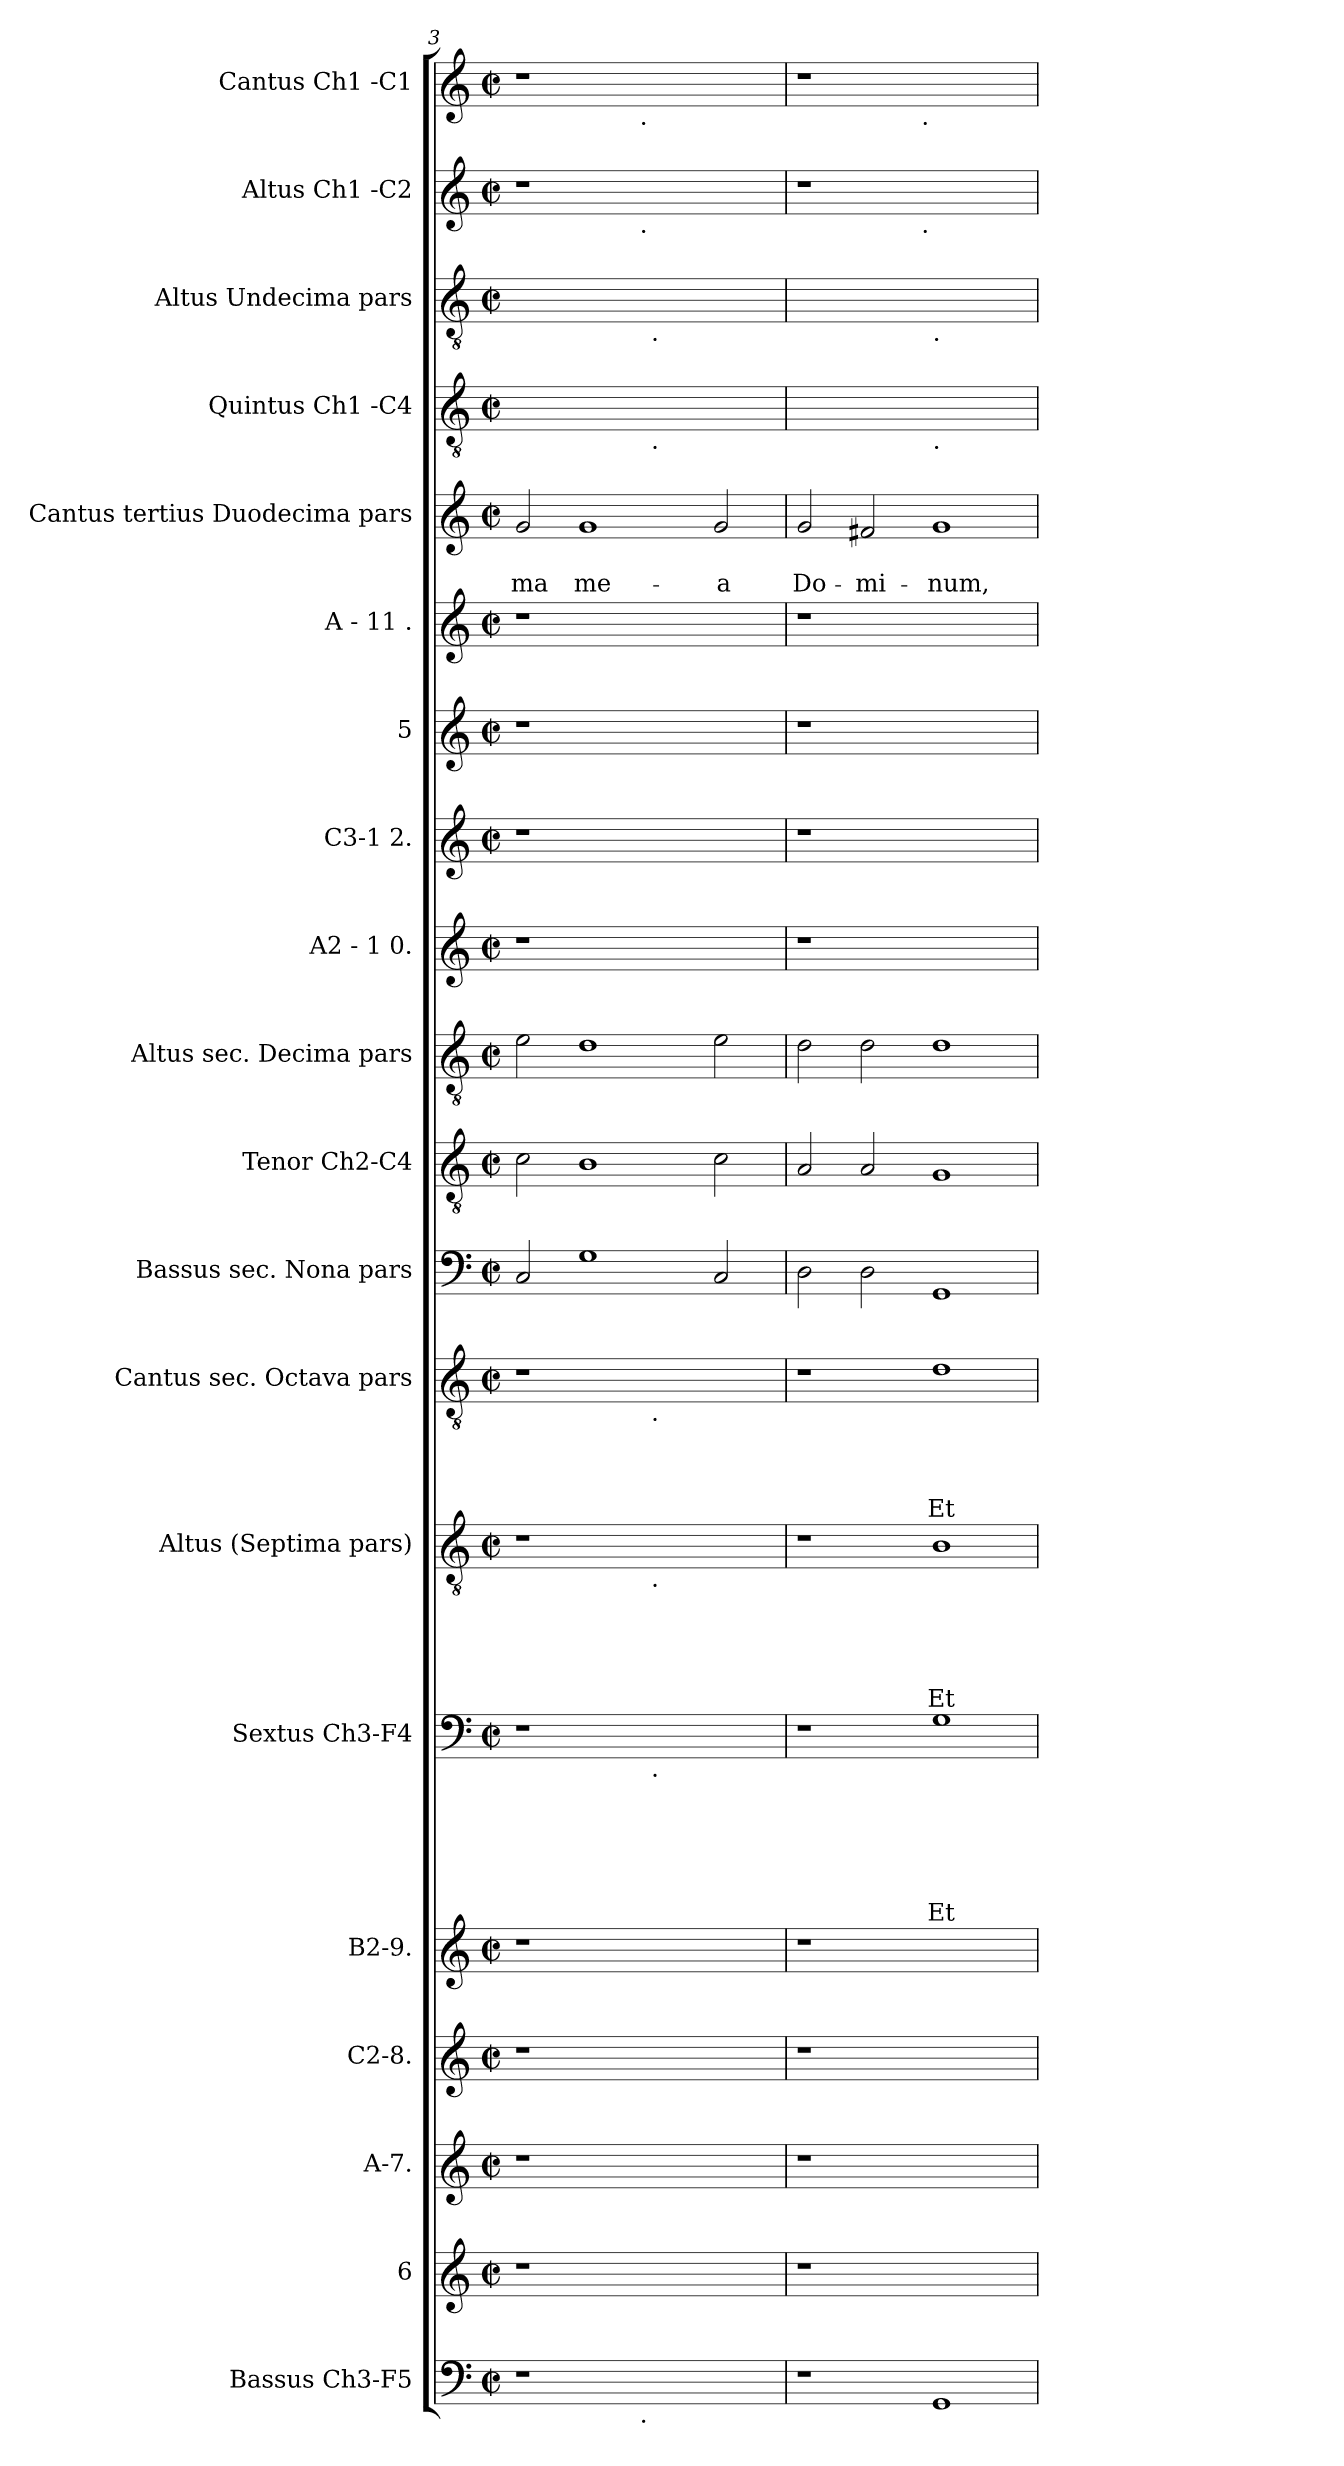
**kern	**kern	**kern	**kern	**kern	**kern	**text	**text	**text	**text	**text	**text	**kern	**text	**text	**text	**text	**text	**kern	**text	**text	**text	**text	**kern	**kern	**kern	**kern	**kern	**kern	**kern	**kern	**text	**text	**kern	**kern	**kern	**kern
*part20	*part19	*part18	*part17	*part16	*part15	*part15	*part15	*part15	*part15	*part15	*part15	*part14	*part14	*part14	*part14	*part14	*part14	*part13	*part13	*part13	*part13	*part13	*part12	*part11	*part10	*part9	*part8	*part7	*part6	*part5	*part5	*part5	*part4	*part3	*part2	*part1
*staff20	*staff19	*staff18	*staff17	*staff16	*staff15	*staff15	*staff15	*staff15	*staff15	*staff15	*staff15	*staff14	*staff14	*staff14	*staff14	*staff14	*staff14	*staff13	*staff13	*staff13	*staff13	*staff13	*staff12	*staff11	*staff10	*staff9	*staff8	*staff7	*staff6	*staff5	*staff5	*staff5	*staff4	*staff3	*staff2	*staff1
*I"Bassus Ch3-F5	*I"6	*I"A-7.	*I"C2-8.	*I"B2-9.	*I"Sextus Ch3-F4	*	*	*	*	*	*	*I"Altus (Septima pars)	*	*	*	*	*	*I"Cantus sec. Octava pars	*	*	*	*	*I"Bassus sec. Nona pars	*I"Tenor Ch2-C4	*I"Altus sec. Decima pars	*I"A2 - 1 0.	*I"C3-1 2.	*I"5	*I"A - 11 .	*I"Cantus tertius Duodecima pars	*	*	*I"Quintus Ch1 -C4	*I"Altus Undecima pars	*I"Altus Ch1 -C2	*I"Cantus Ch1 -C1
*I'B	*	*I'A-7.	*I'C2-8.	*I'B2-9.	*I'Ch	*	*	*	*	*	*	*	*	*	*	*	*	*	*	*	*	*	*	*I'T	*	*I'A2 - 1 0.	*I'C3-1 2.	*	*I'A - 11 .	*	*	*	*	*	*I'A	*I'C
*clefF4	*clefG2	*clefG2	*clefG2	*clefG2	*clefF4	*	*	*	*	*	*	*clefGv2	*	*	*	*	*	*clefGv2	*	*	*	*	*clefF4	*clefGv2	*clefGv2	*clefG2	*clefG2	*clefG2	*clefG2	*clefG2	*	*	*clefGv2	*clefGv2	*clefG2	*clefG2
*	*	*	*	*	*	*	*	*	*	*	*	*	*	*	*	*	*	*	*	*	*	*	*ITrd7c12	*	*	*	*	*	*	*	*	*	*	*	*	*
*k[]	*k[]	*k[]	*k[]	*k[]	*k[]	*	*	*	*	*	*	*k[]	*	*	*	*	*	*k[]	*	*	*	*	*k[]	*k[]	*k[]	*k[]	*k[]	*k[]	*k[]	*k[]	*	*	*k[]	*k[]	*k[]	*k[]
*C:	*C:	*C:	*C:	*C:	*C:	*	*	*	*	*	*	*C:	*	*	*	*	*	*C:	*	*	*	*	*C:	*C:	*C:	*C:	*C:	*C:	*C:	*C:	*	*	*C:	*C:	*C:	*C:
*M2/2	*M2/2	*M2/2	*M2/2	*M2/2	*M2/2	*	*	*	*	*	*	*M2/2	*	*	*	*	*	*M2/2	*	*	*	*	*M2/2	*M2/2	*M2/2	*M2/2	*M2/2	*M2/2	*M2/2	*M2/2	*	*	*M2/2	*M2/2	*M2/2	*M2/2
*met(c|)	*met(c|)	*met(c|)	*met(c|)	*met(c|)	*met(c|)	*	*	*	*	*	*	*met(c|)	*	*	*	*	*	*met(c|)	*	*	*	*	*met(c|)	*met(c|)	*met(c|)	*met(c|)	*met(c|)	*met(c|)	*met(c|)	*met(c|)	*	*	*met(c|)	*met(c|)	*met(c|)	*met(c|)
=3	=3	=3	=3	=3	=3	=3	=3	=3	=3	=3	=3	=3	=3	=3	=3	=3	=3	=3	=3	=3	=3	=3	=3	=3	=3	=3	=3	=3	=3	=3	=3	=3	=3	=3	=3	=3
!	!	!	!	!	!	!	!	!	!	!	!	!	!	!	!	!	!	!	!	!	!	!	!	!	!	!	!	!	!	!	!	!LO:LY:b	!	!	!	!
*^	*	*	*	*	*	*	*	*	*	*	*	*	*	*	*	*	*	*	*	*	*	*	*	*	*	*	*	*	*	*	*	*	*	*	*^	*^
1r	2ryy	1r	1r	1r	1r	1r	.	.	.	.	.	.	1r	.	.	.	.	.	1r	.	.	.	.	2CC/	2c\	2e\	1r	1r	1r	1r	2g/	.	-ma	1ryy	1ryy	1r	2ryy	1r	2ryy
!	!	!	!	!	!	!	!	!	!	!	!	!	!	!	!	!	!	!	!	!	!	!	!	!	!	!	!	!	!	!	!	!	!LO:LY:b	!	!	!	!	!	!
.	4...ryy	.	.	.	.	.	.	.	.	.	.	.	.	.	.	.	.	.	.	.	.	.	.	1GG	1B	1d	.	.	.	.	1g	.	me-	.	.	.	4...ryy	.	4...ryy
!	!	!	!	!	!	!	!	!	!	!	!	!	!	!	!	!	!	!	!	!	!	!	!	!	!	!	!	!	!	!	!	!	!	!	!	!	!	!	!LO:TX:b:t=.
!	!	!	!	!	!	!	!	!	!	!	!	!	!	!	!	!	!	!	!	!	!	!	!	!	!	!	!	!	!	!	!	!	!	!	!	!	!LO:TX:b:t=.	!	!
!	!LO:TX:b:t=.	!	!	!	!	!	!	!	!	!	!	!	!	!	!	!	!	!	!	!	!	!	!	!	!	!	!	!	!	!	!	!	!	!	!	!	!	!	!
.	1ryy	.	.	.	.	.	.	.	.	.	.	.	.	.	.	.	.	.	.	.	.	.	.	.	.	.	.	.	.	.	.	.	.	.	.	.	1ryy	.	1ryy
!	!	!	!	!	!	!	!	!	!	!	!	!	!	!	!	!	!	!	!	!	!	!	!	!	!	!	!	!	!	!	!	!	!	!	!LO:TX:b:t=.	!	!	!	!
!	!	!	!	!	!	!	!	!	!	!	!	!	!	!	!	!	!	!	!	!	!	!	!	!	!	!	!	!	!	!	!	!	!	!LO:TX:b:t=.	!	!	!	!	!
!	!	!	!	!	!	!	!	!	!	!	!	!	!	!	!	!	!	!	!LO:TX:b:t=.	!	!	!	!	!	!	!	!	!	!	!	!	!	!	!	!	!	!	!	!
!	!	!	!	!	!	!	!	!	!	!	!	!	!LO:TX:b:t=.	!	!	!	!	!	!	!	!	!	!	!	!	!	!	!	!	!	!	!	!	!	!	!	!	!	!
!	!	!	!	!	!	!LO:TX:b:t=.	!	!	!	!	!	!	!	!	!	!	!	!	!	!	!	!	!	!	!	!	!	!	!	!	!	!	!	!	!	!	!	!	!
1ryy	.	1ryy	1ryy	1ryy	1ryy	1ryy	.	.	.	.	.	.	1ryy	.	.	.	.	.	1ryy	.	.	.	.	.	.	.	1ryy	1ryy	1ryy	1ryy	.	.	.	1ryy	1ryy	1ryy	.	1ryy	.
!	!	!	!	!	!	!	!	!	!	!	!	!	!	!	!	!	!	!	!	!	!	!	!	!	!	!	!	!	!	!	!	!	!LO:LY:b	!	!	!	!	!	!
.	.	.	.	.	.	.	.	.	.	.	.	.	.	.	.	.	.	.	.	.	.	.	.	2CC/	2c\	2e\	.	.	.	.	2g/	.	-a	.	.	.	.	.	.
.	32ryy	.	.	.	.	.	.	.	.	.	.	.	.	.	.	.	.	.	.	.	.	.	.	.	.	.	.	.	.	.	.	.	.	.	.	.	32ryy	.	32ryy
=4	=4	=4	=4	=4	=4	=4	=4	=4	=4	=4	=4	=4	=4	=4	=4	=4	=4	=4	=4	=4	=4	=4	=4	=4	=4	=4	=4	=4	=4	=4	=4	=4	=4	=4	=4	=4	=4	=4	=4
!	!	!	!	!	!	!	!	!	!	!	!	!	!	!	!	!	!	!	!	!	!	!	!	!	!	!	!	!	!	!	!	!	!LO:LY:b	!	!	!	!	!	!
*v	*v	*	*	*	*	*	*	*	*	*	*	*	*	*	*	*	*	*	*	*	*	*	*	*	*	*	*	*	*	*	*	*	*	*	*	*	*	*	*
1r	1r	1r	1r	1r	1r	.	.	.	.	.	.	1r	.	.	.	.	.	1r	.	.	.	.	2DD\	2A/	2d\	1r	1r	1r	1r	2g/	.	Do-	1ryy	1ryy	1r	2ryy	1r	2ryy
!	!	!	!	!	!	!	!	!	!	!	!	!	!	!	!	!	!	!	!	!	!	!	!	!	!	!	!	!	!	!	!	!LO:LY:b	!	!	!	!	!	!
.	.	.	.	.	.	.	.	.	.	.	.	.	.	.	.	.	.	.	.	.	.	.	2DD\	2A/	2d\	.	.	.	.	2f#X/	.	-mi-	.	.	.	4...ryy	.	4...ryy
!	!	!	!	!	!	!	!	!	!	!	!	!	!	!	!	!	!	!	!	!	!	!	!	!	!	!	!	!	!	!	!	!	!	!	!	!	!	!LO:TX:b:t=.
!	!	!	!	!	!	!	!	!	!	!	!	!	!	!	!	!	!	!	!	!	!	!	!	!	!	!	!	!	!	!	!	!	!	!	!	!LO:TX:b:t=.	!	!
.	.	.	.	.	.	.	.	.	.	.	.	.	.	.	.	.	.	.	.	.	.	.	.	.	.	.	.	.	.	.	.	.	.	.	.	1ryy	.	1ryy
!	!	!	!	!	!	!	!	!	!	!	!	!	!	!	!	!	!	!	!	!	!	!	!	!	!	!	!	!	!	!	!	!	!	!LO:TX:b:t=.	!	!	!	!
!	!	!	!	!	!	!	!	!	!	!	!	!	!	!	!	!	!	!	!	!	!	!	!	!	!	!	!	!	!	!	!	!	!LO:TX:b:t=.	!	!	!	!	!
!	!	!	!	!	!	!	!	!	!	!	!LO:LY:a	!	!	!	!	!	!LO:LY:a	!	!	!	!	!LO:LY:b	!	!	!	!	!	!	!	!	!	!LO:LY:b	!	!	!	!	!	!
1GG	1ryy	1ryy	1ryy	1ryy	1G	.	.	.	.	.	Et	1B	.	.	.	.	Et	1d	.	.	.	Et	1GGG	1G	1d	1ryy	1ryy	1ryy	1ryy	1g	.	-num,	1ryy	1ryy	1ryy	.	1ryy	.
.	.	.	.	.	.	.	.	.	.	.	.	.	.	.	.	.	.	.	.	.	.	.	.	.	.	.	.	.	.	.	.	.	.	.	.	32ryy	.	32ryy
*	*	*	*	*	*	*	*	*	*	*	*	*	*	*	*	*	*	*	*	*	*	*	*	*	*	*	*	*	*	*	*	*	*	*	*v	*v	*	*
*	*	*	*	*	*	*	*	*	*	*	*	*	*	*	*	*	*	*	*	*	*	*	*	*	*	*	*	*	*	*	*	*	*	*	*	*v	*v
=	=	=	=	=	=	=	=	=	=	=	=	=	=	=	=	=	=	=	=	=	=	=	=	=	=	=	=	=	=	=	=	=	=	=	=	=
*-	*-	*-	*-	*-	*-	*-	*-	*-	*-	*-	*-	*-	*-	*-	*-	*-	*-	*-	*-	*-	*-	*-	*-	*-	*-	*-	*-	*-	*-	*-	*-	*-	*-	*-	*-	*-
